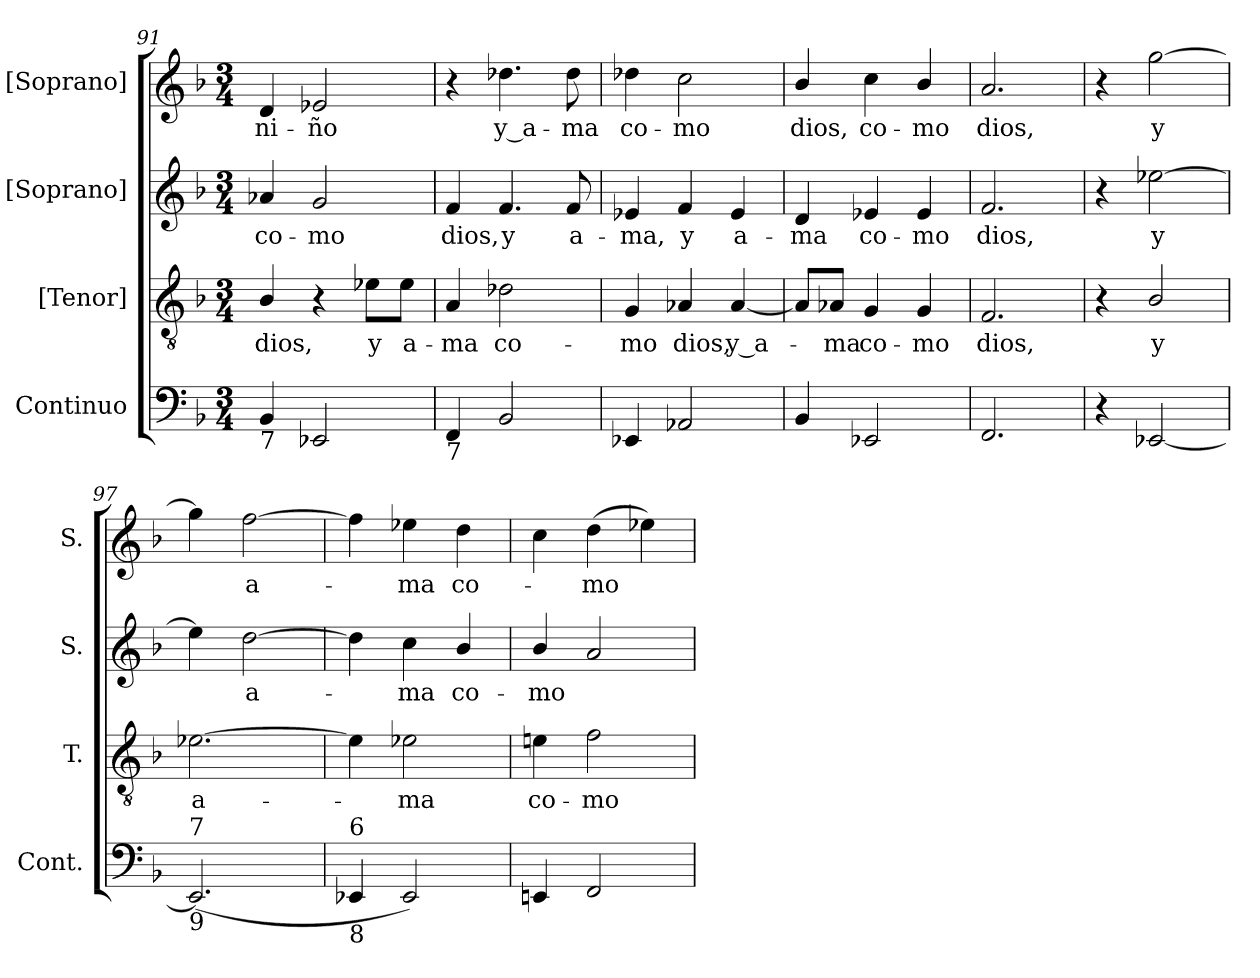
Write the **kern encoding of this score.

**kern	**kern	**text	**kern	**text	**kern	**text
*part4	*part3	*part3	*part2	*part2	*part1	*part1
*staff4	*staff3	*staff3	*staff2	*staff2	*staff1	*staff1
*I"Continuo	*I"[Tenor]	*	*I"[Soprano]	*	*I"[Soprano]	*
*I'Cont.	*I'T.	*	*I'S.	*	*I'S.	*
*clefF4	*clefGv2	*	*clefG2	*	*clefG2	*
*	*ITrd7c12	*	*	*	*	*
*k[b-]	*k[b-]	*	*k[b-]	*	*k[b-]	*
*F:	*F:	*	*F:	*	*F:	*
*M3/4	*M3/4	*	*M3/4	*	*M3/4	*
=91	=91	=91	=91	=91	=91	=91
!	!	!LO:LY:b:color=#000000	!	!	!	!
!	!	!	!	!LO:LY:b:color=#000000	!	!
!LO:TX:b:t=7	!	!	!	!	!	!
!	!	!	!	!	!	!LO:LY:b:color=#000000
4BB-i/	4BB-i/	dios,	4a-Xi/	co-	4di/	ni-
!	!	!	!	!LO:LY:b:color=#000000	!	!
!	!	!	!	!	!	!LO:LY:b:color=#000000
2EE-Xi/	4r	.	2gi/	-mo	2e-Xi/	-ño
!	!	!LO:LY:b:color=#000000	!	!	!	!
.	8E-Xi\L	y	.	.	.	.
!	!	!LO:LY:b:color=#000000	!	!	!	!
.	8E-i\J	a-	.	.	.	.
=92	=92	=92	=92	=92	=92	=92
!	!	!LO:LY:b:color=#000000	!	!	!	!
!LO:TX:b:t=7	!	!	!	!	!	!
!	!	!	!	!LO:LY:b:color=#000000	!	!
4FFi/	4AAi/	-ma	4fi/	dios,	4r	.
!	!	!LO:LY:b:color=#000000	!	!	!	!
!	!	!	!	!LO:LY:b:color=#000000	!	!
!	!	!	!	!	!	!LO:LY:b:color=#000000
2BB-i/	2D-Xi\	co-	4.fi/	y	4.dd-Xi\	y_a-
!	!	!	!	!LO:LY:b:color=#000000	!	!
!	!	!	!	!	!	!LO:LY:b:color=#000000
.	.	.	8fi/	a-	8dd-i\	-ma
=93	=93	=93	=93	=93	=93	=93
!	!	!LO:LY:b:color=#000000	!	!	!	!
!	!	!	!	!LO:LY:b:color=#000000	!	!
!	!	!	!	!	!	!LO:LY:b:color=#000000
4EE-Xi/	4GGi/	-mo	4e-Xi/	-ma,	4dd-Xi\	co-
!	!	!LO:LY:b:color=#000000	!	!	!	!
!	!	!	!	!LO:LY:b:color=#000000	!	!
!	!	!	!	!	!	!LO:LY:b:color=#000000
2AA-Xi/	4AA-Xi/	dios,	4fi/	y	2cci\	-mo
!	!	!LO:LY:b:color=#000000	!	!	!	!
!	!	!	!	!LO:LY:b:color=#000000	!	!
.	[4AA-i/	y_a-	4e-i/	a-	.	.
!!LO:PB:g=z
=94	=94	=94	=94	=94	=94	=94
!	!	!	!	!LO:LY:b:color=#000000	!	!
!	!	!	!	!	!	!LO:LY:b:color=#000000
4BB-i/	8AA-i/L]	.	4di/	-ma	4b-i/	dios,
!	!	!LO:LY:b:color=#000000	!	!	!	!
.	8AA-Xi/J	-ma	.	.	.	.
!	!	!LO:LY:b:color=#000000	!	!	!	!
!	!	!	!	!LO:LY:b:color=#000000	!	!
!	!	!	!	!	!	!LO:LY:b:color=#000000
2EE-Xi/	4GGi/	co-	4e-Xi/	co-	4cci\	co-
!	!	!LO:LY:b:color=#000000	!	!	!	!
!	!	!	!	!LO:LY:b:color=#000000	!	!
!	!	!	!	!	!	!LO:LY:b:color=#000000
.	4GGi/	-mo	4e-i/	-mo	4b-i/	-mo
=95	=95	=95	=95	=95	=95	=95
!	!	!LO:LY:b:color=#000000	!	!	!	!
!	!	!	!	!LO:LY:b:color=#000000	!	!
!	!	!	!	!	!	!LO:LY:b:color=#000000
2.FFi/	2.FFi/	dios,	2.fi/	dios,	2.ai/	dios,
=96	=96	=96	=96	=96	=96	=96
4r	4r	.	4r	.	4r	.
!	!	!LO:LY:b:color=#000000	!	!	!	!
!	!	!	!	!LO:LY:b:color=#000000	!	!
!	!	!	!	!	!	!LO:LY:b:color=#000000
[2EE-Xi/	2BB-i/	y	[2ee-Xi\	y	[2ggi\	y
=97	=97	=97	=97	=97	=97	=97
!LO:TX:b:t=9	!	!	!	!	!	!
!LO:TX:t=7	!	!	!	!	!	!
!	!	!LO:LY:b:color=#000000	!	!	!	!
(2.EE-i/]	[2.E-Xi\	a-	4ee-i\]	.	4ggi\]	.
!	!	!	!	!LO:LY:b:color=#000000	!	!
!	!	!	!	!	!	!LO:LY:b:color=#000000
.	.	.	[2ddi\	a-	[2ffi\	a-
=98	=98	=98	=98	=98	=98	=98
!LO:TX:b:t=8	!	!	!	!	!	!
!LO:TX:t=6	!	!	!	!	!	!
4EE-Xi/	4E-i\]	.	4ddi\]	.	4ffi\]	.
!	!	!LO:LY:b:color=#000000	!	!	!	!
!	!	!	!	!LO:LY:b:color=#000000	!	!
!	!	!	!	!	!	!LO:LY:b:color=#000000
2EE-i/)	2E-Xi\	-ma	4cci\	-ma	4ee-Xi\	-ma
!	!	!	!	!LO:LY:b:color=#000000	!	!
!	!	!	!	!	!	!LO:LY:b:color=#000000
.	.	.	4b-i/	co-	4ddi\	co-
=99	=99	=99	=99	=99	=99	=99
!	!	!LO:LY:b:color=#000000	!	!	!	!
!	!	!	!	!LO:LY:b:color=#000000	!	!
4EEni/	4Eni\	co-	4b-i/	-mo	4cci\	.
!	!	!LO:LY:b:color=#000000	!	!	!	!
!	!	!	!	!	!	!LO:LY:b:color=#000000
2FFi/	2Fi\	-mo	2ai/	.	(4ddi\	-mo
.	.	.	.	.	4ee-Xi\)	.
=	=	=	=	=	=	=
*-	*-	*-	*-	*-	*-	*-
